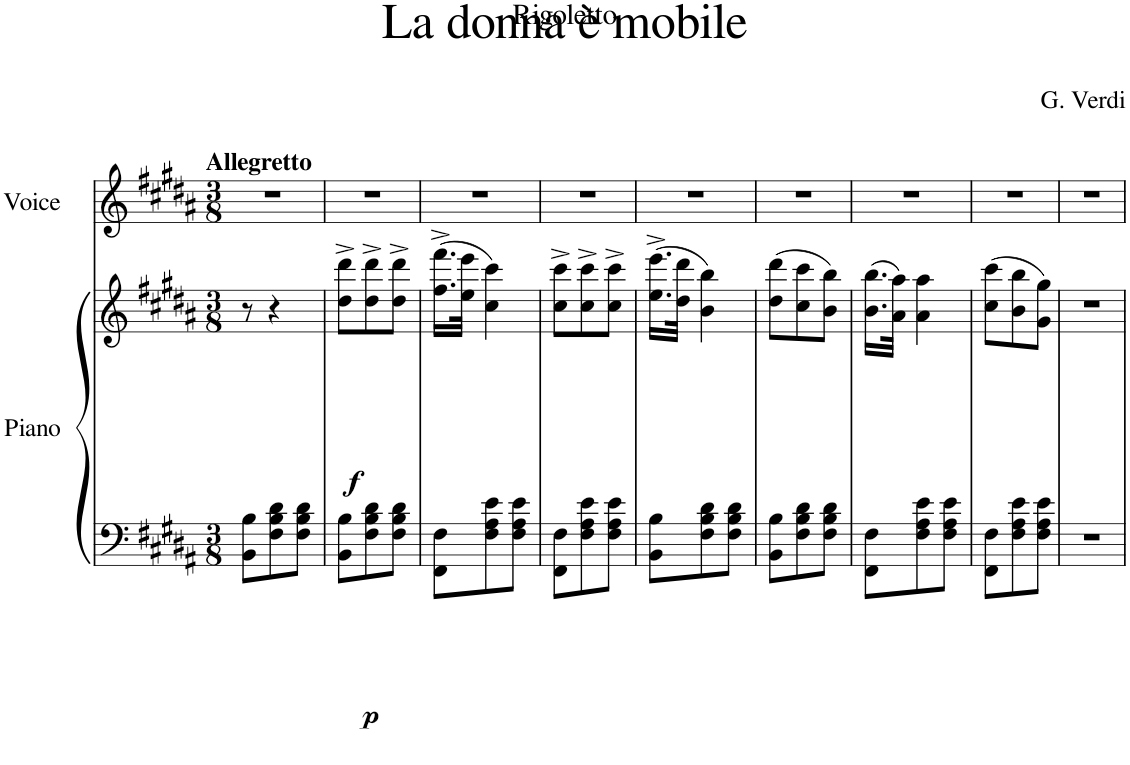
**kern	**kern	**dynam	**kern
*part2	*part2	*part2	*part1
*staff3	*staff2	*staff2/3	*staff1
*I"Piano	*	*	*I"Voice
*I'Pno.	*	*	*I'Voice
*clefF4	*clefG2	*	*clefG2
*k[f#c#g#d#a#]	*k[f#c#g#d#a#]	*	*k[f#c#g#d#a#]
*M3/8	*M3/8	*	*M3/8
=1	=1	=1	=1
!	!	!	!LO:TX:a:B:t=Allegretto
!	!	!LO:DY:b=2	!
8BB\ 8B\L	8r	p	4.r
8F#\ 8B\ 8d#\	4r	.	.
8F#\ 8B\ 8d#\J	.	.	.
=2	=2	=2	=2
!	!	!LO:DY:b	!
8BB\ 8B\L	8dd#\^ 8ddd#\^L	f	4.r
8F#\ 8B\ 8d#\	8dd#\^ 8ddd#\^	.	.
8F#\ 8B\ 8d#\J	8dd#\^ 8ddd#\^J	.	.
=3	=3	=3	=3
8FF#\ 8F#\L	(16.ff#\^ 16.fff#\^LL	.	4.r
.	32ee\ 32eee\JJk	.	.
8F#\ 8A#\ 8e\	4cc#\ 4ccc#\)	.	.
8F#\ 8A#\ 8e\J	.	.	.
=4	=4	=4	=4
8FF#\ 8F#\L	8cc#\^ 8ccc#\^L	.	4.r
8F#\ 8A#\ 8e\	8cc#\^ 8ccc#\^	.	.
8F#\ 8A#\ 8e\J	8cc#\^ 8ccc#\^J	.	.
=5	=5	=5	=5
8BB\ 8B\L	(16.ee\^ 16.eee\^LL	.	4.r
.	32dd#\ 32ddd#\JJk	.	.
8F#\ 8B\ 8d#\	4b\ 4bb\)	.	.
8F#\ 8B\ 8d#\J	.	.	.
=6	=6	=6	=6
8BB\ 8B\L	(8dd#\ 8ddd#\L	.	4.r
8F#\ 8B\ 8d#\	8cc#\ 8ccc#\	.	.
8F#\ 8B\ 8d#\J	8b\ 8bb\J)	.	.
=7	=7	=7	=7
8FF#\ 8F#\L	(16.b\ 16.bb\LL	.	4.r
.	32a#\ 32aa#\JJk)	.	.
8F#\ 8A#\ 8e\	4a#\ 4aa#\	.	.
8F#\ 8A#\ 8e\J	.	.	.
=8	=8	=8	=8
8FF#\ 8F#\L	(8cc#\ 8ccc#\L	.	4.r
8F#\ 8A#\ 8e\	8b\ 8bb\	.	.
8F#\ 8A#\ 8e\J	8g#\ 8gg#\J)	.	.
=9	=9	=9	=9
4.r	4.r	.	4.r
=	=	=	=
*-	*-	*-	*-
